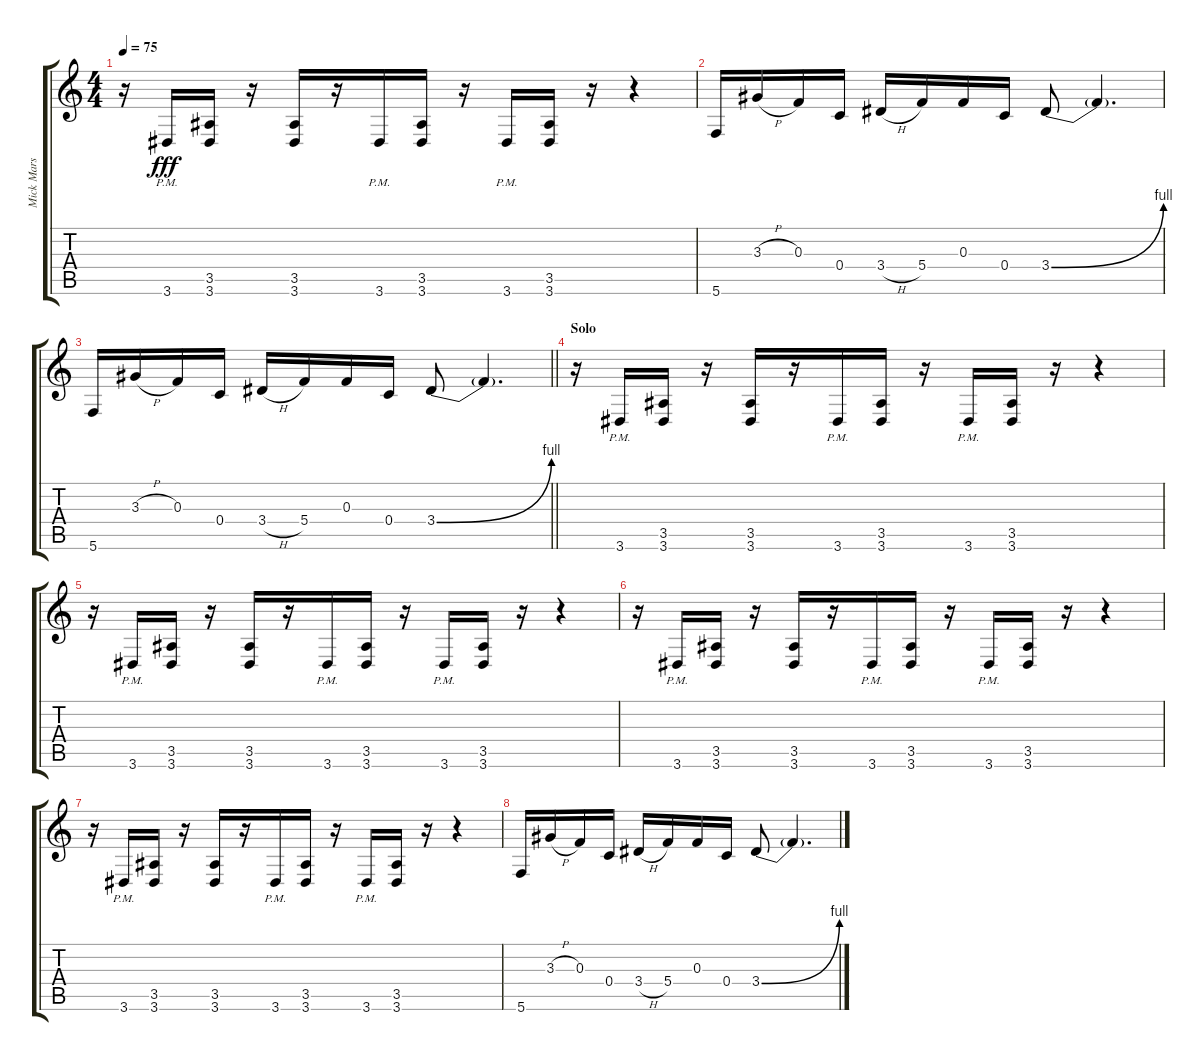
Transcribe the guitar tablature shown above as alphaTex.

\track ("Mick Mars - Rhytm Guitar" "Mick Mars ") {instrument distortionguitar}
\staff {score tabs}
\tuning (D4 A3 F3 C3 G2 C2) {hide}
\ts (4 4)
\tempo 75
\clef g2
\ks c
r.16{dy fff} 3.6{pm}.16 (3.5 3.6).16 r.16 (3.5 3.6).16 r.16 3.6{pm}.16 (3.5 3.6).16 r.16 3.6{pm}.16 (3.5 3.6).16 r.16 r.4 |
5.6.16 3.3{h}.16 0.3.16 0.4.16 3.4{h}.16 5.4.16 0.3.16 0.4.16 3.4{be (bend 0 0 60 4)}.8 3.4{t}.4{d} |
\barLineRight lightlight
5.6.16 3.3{h}.16 0.3.16 0.4.16 3.4{h}.16 5.4.16 0.3.16 0.4.16 3.4{be (bend 0 0 60 4)}.8 3.4{t}.4{d} |
\section ("" "Solo")
r.16 3.6{pm}.16 (3.5 3.6).16 r.16 (3.5 3.6).16 r.16 3.6{pm}.16 (3.5 3.6).16 r.16 3.6{pm}.16 (3.5 3.6).16 r.16 r.4 |
r.16 3.6{pm}.16 (3.5 3.6).16 r.16 (3.5 3.6).16 r.16 3.6{pm}.16 (3.5 3.6).16 r.16 3.6{pm}.16 (3.5 3.6).16 r.16 r.4 |
r.16 3.6{pm}.16 (3.5 3.6).16 r.16 (3.5 3.6).16 r.16 3.6{pm}.16 (3.5 3.6).16 r.16 3.6{pm}.16 (3.5 3.6).16 r.16 r.4 |
r.16 3.6{pm}.16 (3.5 3.6).16 r.16 (3.5 3.6).16 r.16 3.6{pm}.16 (3.5 3.6).16 r.16 3.6{pm}.16 (3.5 3.6).16 r.16 r.4 |
5.6.16 3.3{h}.16 0.3.16 0.4.16 3.4{h}.16 5.4.16 0.3.16 0.4.16 3.4{be (bend 0 0 60 4)}.8 3.4{t}.4{d}
